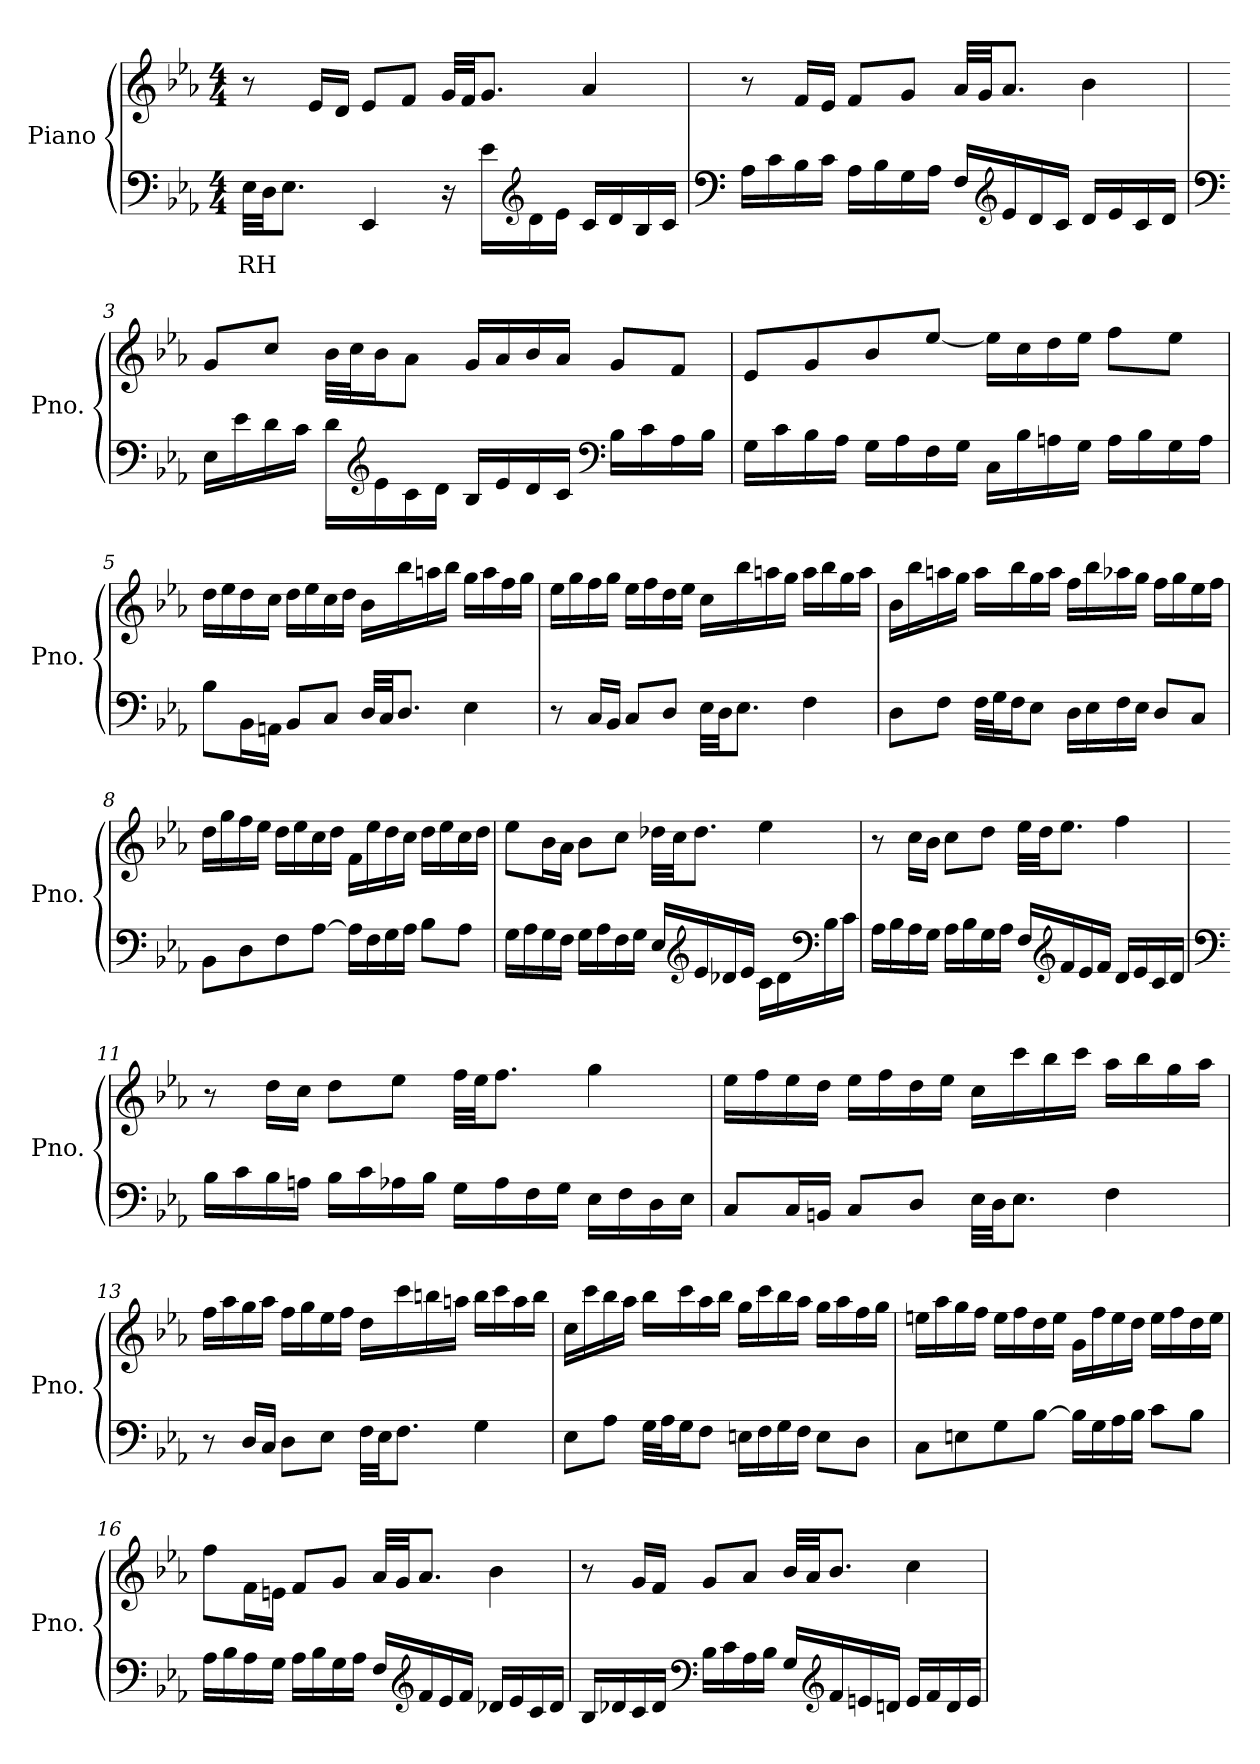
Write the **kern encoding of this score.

**kern	**text	**kern
*part2	*part2	*part1
*staff2	*staff2	*staff1
*I"Piano	*	*I"Piano
*I'Pno.	*	*I'Pno.
*clefF4	*	*clefG2
*k[b-e-a-]	*	*k[b-e-a-]
*M4/4	*	*M4/4
*MM100	*	*MM100
=1	=1	=1
!	!LO:LY:b	!
32E-\LLL	RH	8r
32D\JJ	.	.
8.E-\J	.	.
.	.	16e-/LL
.	.	16d/JJ
4EE-/	.	8e-/L
.	.	8f/J
16r	.	32g/LLL
.	.	32f/JJ
16e-\LL	.	8.g/J
*clefG2	*	*
16d\	.	.
16e-\JJ	.	.
16c/LL	.	4a-/
16d/	.	.
16B-/	.	.
16c/JJ	.	.
=2	=2	=2
*clefF4	*	*
16A-\LL	.	8r
16c\	.	.
16B-\	.	16f/LL
16c\JJ	.	16e-/JJ
16A-\LL	.	8f/L
16B-\	.	.
16G\	.	8g/J
16A-\JJ	.	.
16F/LL	.	32a-/LLL
.	.	32g/JJ
*clefG2	*	*
16e-/	.	8.a-/J
16d/	.	.
16c/JJ	.	.
16d/LL	.	4b-\
16e-/	.	.
16c/	.	.
16d/JJ	.	.
!!LO:LB:g=z
=3	=3	=3
*clefF4	*	*
16E-\LL	.	8g/L
16e-\	.	.
16d\	.	8cc/J
16c\JJ	.	.
16d\LL	.	32b-\LLL
.	.	32cc\J
*clefG2	*	*
16e-\	.	16b-\J
16c\	.	8a-\J
16d\JJ	.	.
16B-/LL	.	16g/LL
16e-/	.	16a-/
16d/	.	16b-/
16c/JJ	.	16a-/JJ
*clefF4	*	*
16B-\LL	.	8g/L
16c\	.	.
16A-\	.	8f/J
16B-\JJ	.	.
=4	=4	=4
16G\LL	.	8e-/L
16c\	.	.
16B-\	.	8g/
16A-\JJ	.	.
16G\LL	.	8b-/
16A-\	.	.
16F\	.	[8ee-/J
16G\JJ	.	.
16C\LL	.	16ee-\LL]
16B-\	.	16cc\
16An\	.	16dd\
16G\JJ	.	16ee-\JJ
16A\LL	.	8ff\L
16B-\	.	.
16G\	.	8ee-\J
16A\JJ	.	.
!!LO:LB:g=z
=5	=5	=5
8B-\L	.	16dd\LL
.	.	16ee-\
16BB-\L	.	16dd\
16AAn\JJ	.	16cc\JJ
8BB-/L	.	16dd\LL
.	.	16ee-\
8C/J	.	16cc\
.	.	16dd\JJ
32D/LLL	.	16b-\LL
32C/JJ	.	.
8.D/J	.	16bb-\
.	.	16aan\
.	.	16bb-\JJ
4E-\	.	16gg\LL
.	.	16aa\
.	.	16ff\
.	.	16gg\JJ
=6	=6	=6
8r	.	16ee-\LL
.	.	16gg\
16C/LL	.	16ff\
16BB-/JJ	.	16gg\JJ
8C/L	.	16ee-\LL
.	.	16ff\
8D/J	.	16dd\
.	.	16ee-\JJ
32E-\LLL	.	16cc\LL
32D\JJ	.	.
8.E-\J	.	16bb-\
.	.	16aan\
.	.	16gg\JJ
4F\	.	16aa\LL
.	.	16bb-\
.	.	16gg\
.	.	16aa\JJ
!!LO:LB:g=z
=7	=7	=7
8D\L	.	16b-\LL
.	.	16bb-\
8F\J	.	16aan\
.	.	16gg\JJ
32F\LLL	.	16aa\LL
32G\J	.	.
16F\J	.	16bb-\
8E-\J	.	16gg\
.	.	16aa\JJ
16D\LL	.	16ff\LL
16E-\	.	16bb-\
16F\	.	16aa-X\
16E-\JJ	.	16gg\JJ
8D/L	.	16ff\LL
.	.	16gg\
8C/J	.	16ee-\
.	.	16ff\JJ
=8	=8	=8
8BB-\L	.	16dd\LL
.	.	16gg\
8D\	.	16ff\
.	.	16ee-\JJ
8F\	.	16dd\LL
.	.	16ee-\
[8A-\J	.	16cc\
.	.	16dd\JJ
16A-\LL]	.	16f\LL
16F\	.	16ee-\
16G\	.	16dd\
16A-\JJ	.	16cc\JJ
8B-\L	.	16dd\LL
.	.	16ee-\
8A-\J	.	16cc\
.	.	16dd\JJ
!!LO:LB:g=z
=9	=9	=9
16G\LL	.	8ee-\L
16A-\	.	.
16G\	.	16b-\L
16F\JJ	.	16a-\JJ
16G\LL	.	8b-\L
16A-\	.	.
16F\	.	8cc\J
16G\JJ	.	.
16E-/LL	.	32dd-X\LLL
.	.	32cc\JJ
*clefG2	*	*
16e-/	.	8.dd-\J
16d-X/	.	.
16e-/JJ	.	.
16c\LL	.	4ee-\
16d-\	.	.
*clefF4	*	*
16B-\	.	.
16c\JJ	.	.
=10	=10	=10
16A-\LL	.	8r
16B-\	.	.
16A-\	.	16cc\LL
16G\JJ	.	16b-\JJ
16A-\LL	.	8cc\L
16B-\	.	.
16G\	.	8dd\J
16A-\JJ	.	.
16F/LL	.	32ee-\LLL
.	.	32dd\JJ
*clefG2	*	*
16f/	.	8.ee-\J
16e-/	.	.
16f/JJ	.	.
16d/LL	.	4ff\
16e-/	.	.
16c/	.	.
16d/JJ	.	.
!!LO:LB:g=z
=11	=11	=11
*clefF4	*	*
16B-\LL	.	8r
16c\	.	.
16B-\	.	16dd\LL
16An\JJ	.	16cc\JJ
16B-\LL	.	8dd\L
16c\	.	.
16A-X\	.	8ee-\J
16B-\JJ	.	.
16G\LL	.	32ff\LLL
.	.	32ee-\JJ
16A-\	.	8.ff\J
16F\	.	.
16G\JJ	.	.
16E-\LL	.	4gg\
16F\	.	.
16D\	.	.
16E-\JJ	.	.
=12	=12	=12
8C/L	.	16ee-\LL
.	.	16ff\
16C/L	.	16ee-\
16BBn/JJ	.	16dd\JJ
8C/L	.	16ee-\LL
.	.	16ff\
8D/J	.	16dd\
.	.	16ee-\JJ
32E-\LLL	.	16cc\LL
32D\JJ	.	.
8.E-\J	.	16ccc\
.	.	16bb-\
.	.	16ccc\JJ
4F\	.	16aa-\LL
.	.	16bb-\
.	.	16gg\
.	.	16aa-\JJ
!!LO:PB:g=z
=13	=13	=13
8r	.	16ff\LL
.	.	16aa-\
16D/LL	.	16gg\
16C/JJ	.	16aa-\JJ
8D\L	.	16ff\LL
.	.	16gg\
8E-\J	.	16ee-\
.	.	16ff\JJ
32F\LLL	.	16dd\LL
32E-\JJ	.	.
8.F\J	.	16ccc\
.	.	16bbn\
.	.	16aan\JJ
4G\	.	16bb\LL
.	.	16ccc\
.	.	16aa\
.	.	16bb\JJ
=14	=14	=14
8E-\L	.	16cc\LL
.	.	16ccc\
8A-\J	.	16bb-\
.	.	16aa-\JJ
32G\LLL	.	16bb-\LL
32A-\J	.	.
16G\J	.	16ccc\
8F\J	.	16aa-\
.	.	16bb-\JJ
16En\LL	.	16gg\LL
16F\	.	16ccc\
16G\	.	16bb-\
16F\JJ	.	16aa-\JJ
8E\L	.	16gg\LL
.	.	16aa-\
8D\J	.	16ff\
.	.	16gg\JJ
!!LO:LB:g=z
=15	=15	=15
8C\L	.	16een\LL
.	.	16aa-\
8En\	.	16gg\
.	.	16ff\JJ
8G\	.	16ee\LL
.	.	16ff\
[8B-\J	.	16dd\
.	.	16ee\JJ
16B-\LL]	.	16g\LL
16G\	.	16ff\
16A-\	.	16ee\
16B-\JJ	.	16dd\JJ
8c\L	.	16ee\LL
.	.	16ff\
8B-\J	.	16dd\
.	.	16ee\JJ
=16	=16	=16
16A-\LL	.	8ff\L
16B-\	.	.
16A-\	.	16f\L
16G\JJ	.	16en\JJ
16A-\LL	.	8f/L
16B-\	.	.
16G\	.	8g/J
16A-\JJ	.	.
16F/LL	.	32a-/LLL
.	.	32g/JJ
*clefG2	*	*
16f/	.	8.a-/J
16e-/	.	.
16f/JJ	.	.
16d-X/LL	.	4b-\
16e-/	.	.
16c/	.	.
16d-/JJ	.	.
!!LO:LB:g=z
=17	=17	=17
16B-/LL	.	8r
16d-X/	.	.
16c/	.	16g/LL
16d-/JJ	.	16f/JJ
*clefF4	*	*
16B-\LL	.	8g/L
16c\	.	.
16A-\	.	8a-/J
16B-\JJ	.	.
16G/LL	.	32b-/LLL
.	.	32a-/JJ
*clefG2	*	*
16f/	.	8.b-/J
16en/	.	.
16dn/JJ	.	.
16e/LL	.	4cc\
16f/	.	.
16d/	.	.
16e/JJ	.	.
=	=	=
*-	*-	*-
